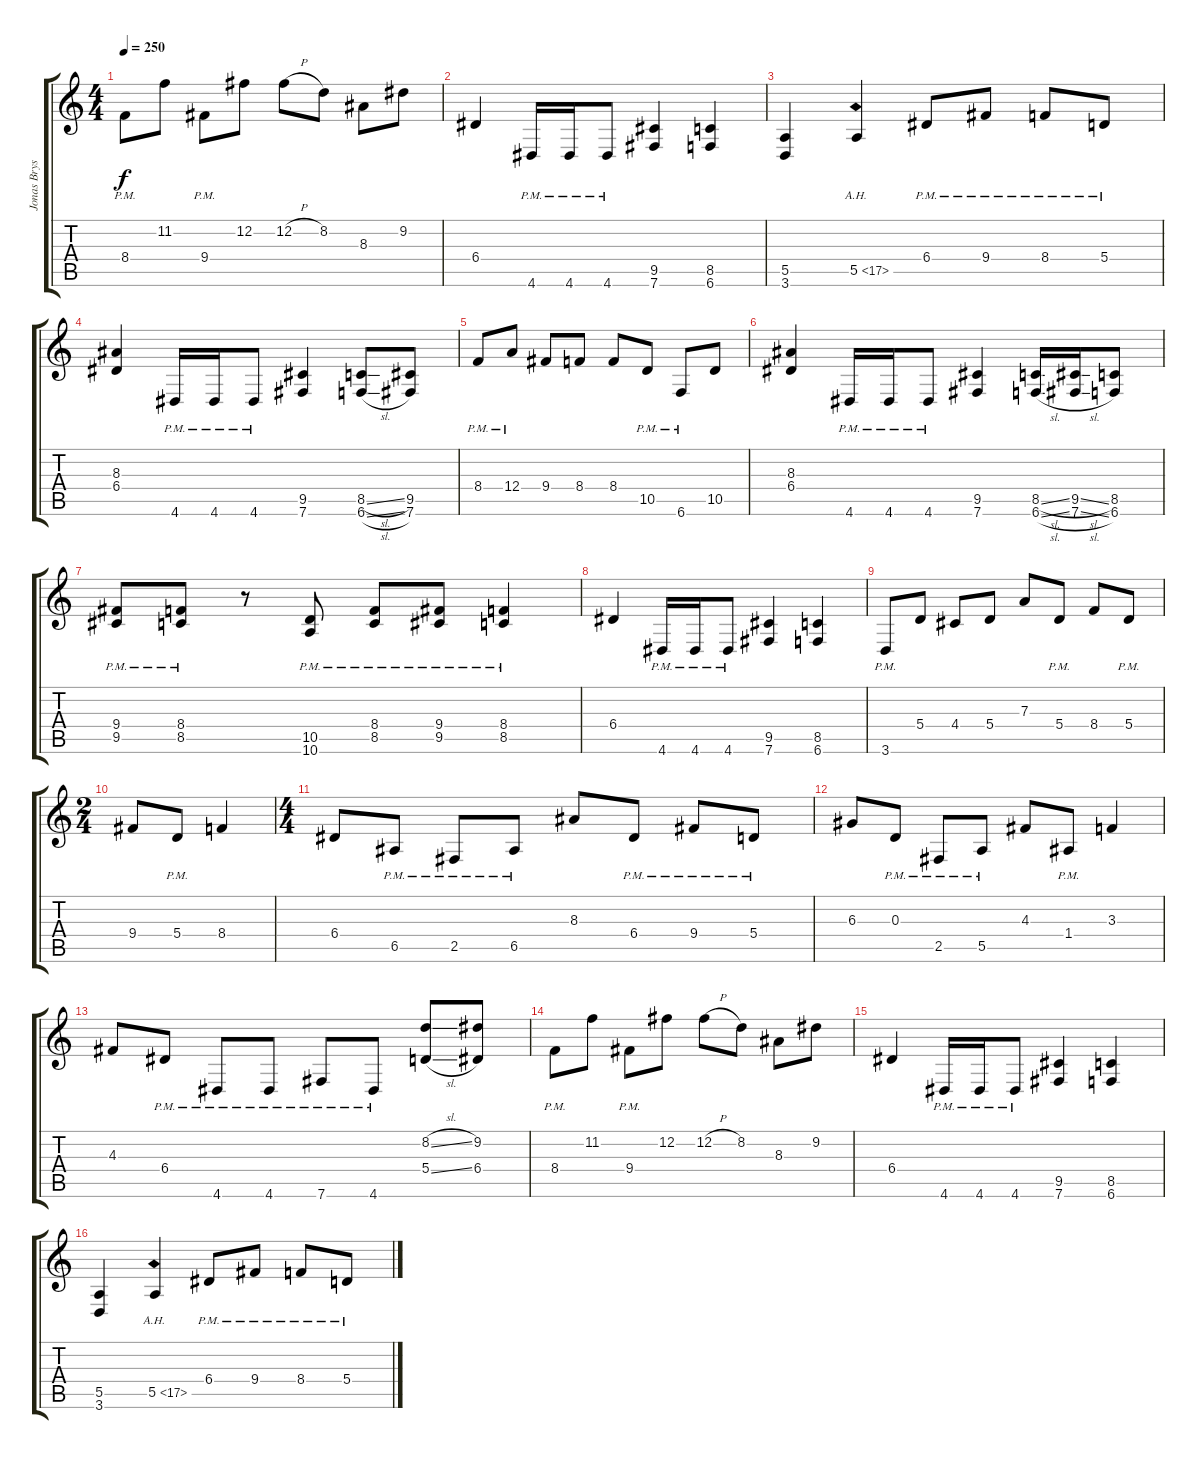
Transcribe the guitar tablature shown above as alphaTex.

\track ("Jonas Bryssling" "Jonas Brys") {instrument distortionguitar}
\staff {score tabs}
\tuning (B3 Gb3 D3 A2 E2 B1) {hide}
\ts (4 4)
\tempo 250
\clef g2
\ks c
8.4{pm}.8{dy f} 11.2.8 9.4{pm}.8 12.2.8 12.2{h}.8 8.2.8 8.3.8 9.2.8 |
6.4.4 4.6{pm}.16 4.6{pm}.16 4.6{pm}.8 (9.5 7.6).4 (8.5 6.6).4 |
(5.5 3.6).4 5.5{ah 12}.4 6.4{pm}.8 9.4{pm}.8 8.4{pm}.8 5.4{pm}.8 |
(8.3 6.4).4 4.6{pm}.16 4.6{pm}.16 4.6{pm}.8 (9.5 7.6).4 (8.5{sl} 6.6{sl}).8 (9.5 7.6).8 |
8.4{pm}.8 12.4{pm}.8 9.4.8 8.4.8 8.4.8 10.5{pm}.8 6.6{pm}.8 10.5.8 |
(8.3 6.4).4 4.6{pm}.16 4.6{pm}.16 4.6{pm}.8 (9.5 7.6).4 (8.5{sl} 6.6{sl}).16 (9.5{sl} 7.6{sl}).16 (8.5 6.6).8 |
(9.4{pm} 9.5{pm}).8 (8.4{pm} 8.5{pm}).8 r.8 (10.5{pm} 10.6).8 (8.4{pm} 8.5).8 (9.4{pm} 9.5).8 (8.4{pm} 8.5).4 |
6.4.4 4.6{pm}.16 4.6{pm}.16 4.6{pm}.8 (9.5 7.6).4 (8.5 6.6).4 |
3.6{pm}.8 5.4.8 4.4.8 5.4.8 7.3.8 5.4{pm}.8 8.4.8 5.4{pm}.8 |
\ts (2 4)
9.4.8 5.4{pm}.8 8.4.4 |
\ts (4 4)
6.4.8 6.5{pm}.8 2.5{pm}.8 6.5{pm}.8 8.3.8 6.4{pm}.8 9.4{pm}.8 5.4{pm}.8 |
6.3.8 0.3{pm}.8 2.5{pm}.8 5.5{pm}.8 4.3.8 1.4{pm}.8 3.3.4 |
4.3.8 6.4{pm}.8 4.6{pm}.8 4.6{pm}.8 7.6{pm}.8 4.6{pm}.8 (8.2{sl} 5.4{sl}).8 (9.2 6.4).8 |
8.4{pm}.8 11.2.8 9.4{pm}.8 12.2.8 12.2{h}.8 8.2.8 8.3.8 9.2.8 |
6.4.4 4.6{pm}.16 4.6{pm}.16 4.6{pm}.8 (9.5 7.6).4 (8.5 6.6).4 |
(5.5 3.6).4 5.5{ah 12}.4 6.4{pm}.8 9.4{pm}.8 8.4{pm}.8 5.4{pm}.8
